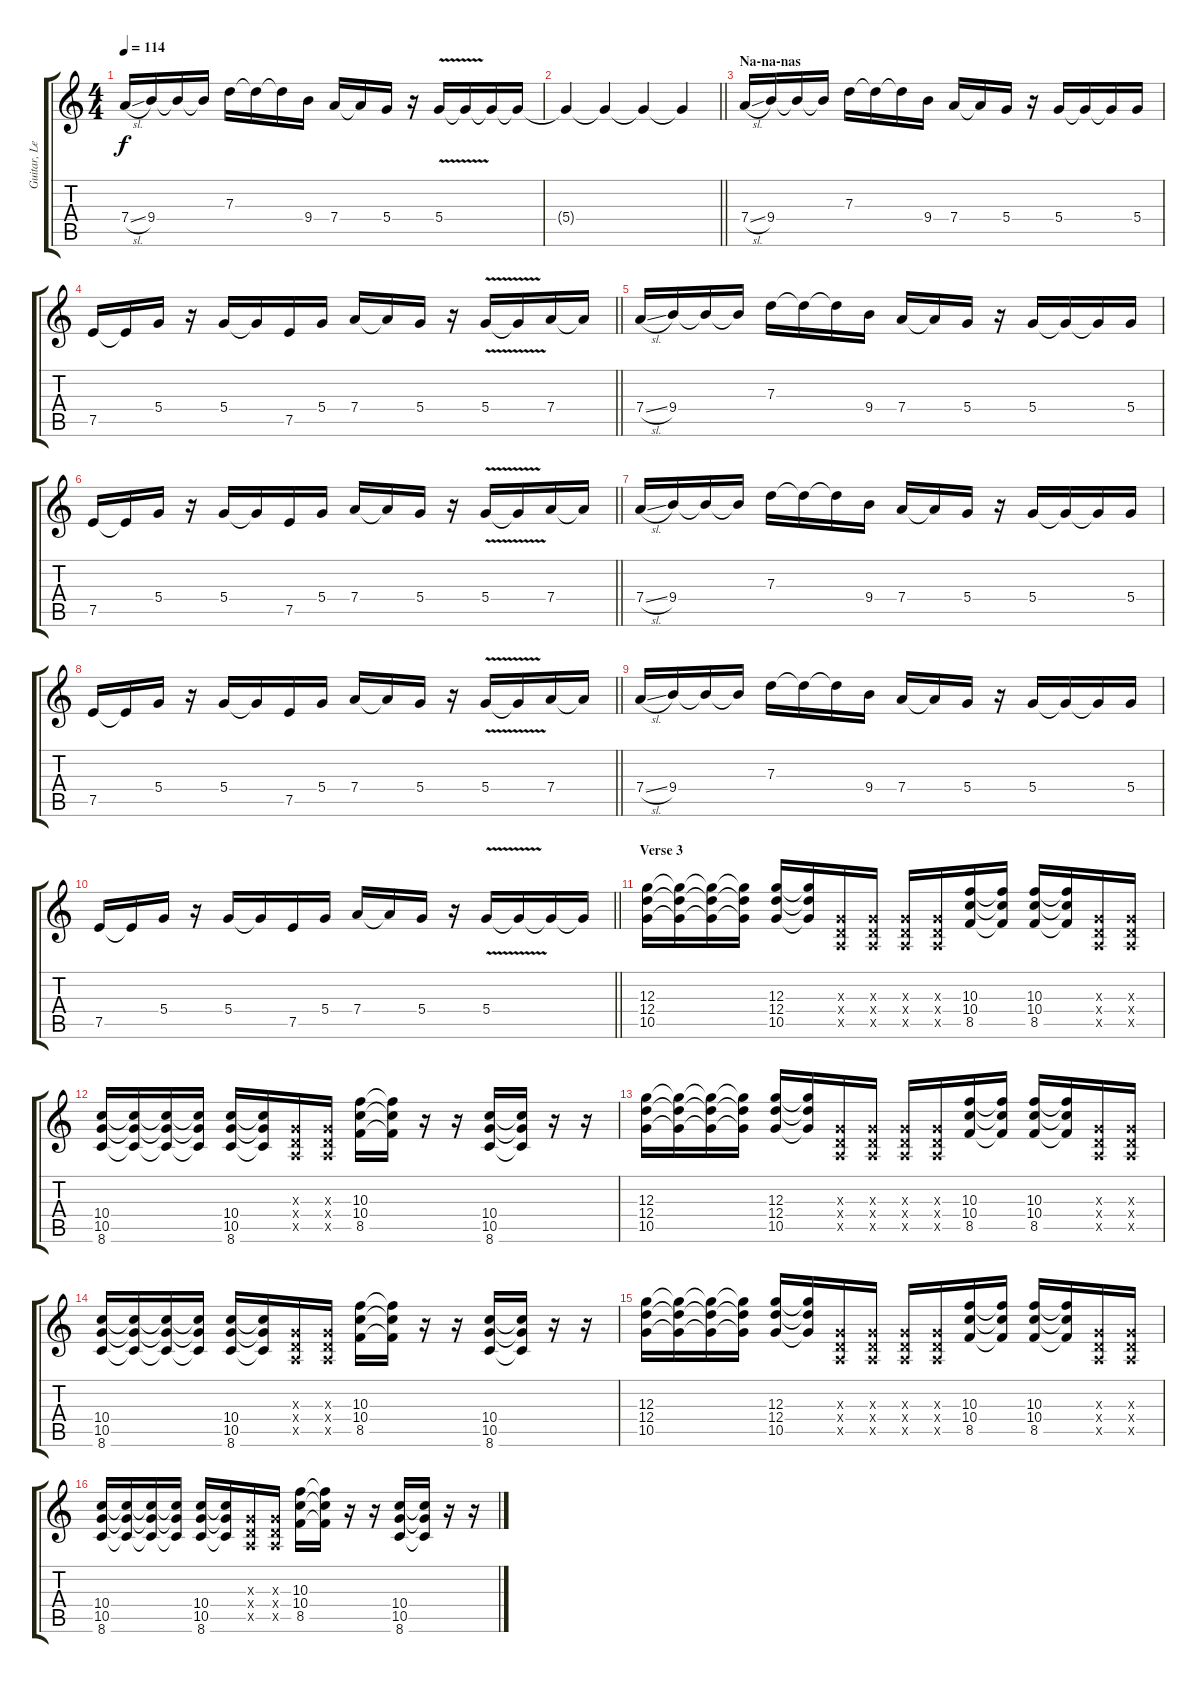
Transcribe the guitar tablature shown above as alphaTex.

\track ("Guitar, Lead" "Guitar, Le") {instrument distortionguitar}
\staff {score tabs}
\tuning (E4 B3 G3 D3 A2 E2) {hide}
\ts (4 4)
\tempo 114
\clef g2
\ks c
7.4{sl}.16{dy f} 9.4.16 9.4{t}.16 9.4{t}.16 7.3.16 7.3{t}.16 7.3{t}.16 9.4.16 7.4.16 7.4{t}.16 5.4.16 r.16 5.4{v}.16 5.4{t}.16 5.4{t}.16 5.4{t}.16 |
\barLineRight lightlight
5.4{t}.4 5.4{t}.4 5.4{t}.4 5.4{t}.4 |
\section ("" "Na-na-nas")
7.4{sl}.16 9.4.16 9.4{t}.16 9.4{t}.16 7.3.16 7.3{t}.16 7.3{t}.16 9.4.16 7.4.16 7.4{t}.16 5.4.16 r.16 5.4.16 5.4{t}.16 5.4{t}.16 5.4.16 |
\barLineRight lightlight
7.5.16 7.5{t}.16 5.4.16 r.16 5.4.16 5.4{t}.16 7.5.16 5.4.16 7.4.16 7.4{t}.16 5.4.16 r.16 5.4{v}.16 5.4{t}.16 7.4.16 7.4{t}.16 |
7.4{sl}.16 9.4.16 9.4{t}.16 9.4{t}.16 7.3.16 7.3{t}.16 7.3{t}.16 9.4.16 7.4.16 7.4{t}.16 5.4.16 r.16 5.4.16 5.4{t}.16 5.4{t}.16 5.4.16 |
\barLineRight lightlight
7.5.16 7.5{t}.16 5.4.16 r.16 5.4.16 5.4{t}.16 7.5.16 5.4.16 7.4.16 7.4{t}.16 5.4.16 r.16 5.4{v}.16 5.4{t}.16 7.4.16 7.4{t}.16 |
7.4{sl}.16 9.4.16 9.4{t}.16 9.4{t}.16 7.3.16 7.3{t}.16 7.3{t}.16 9.4.16 7.4.16 7.4{t}.16 5.4.16 r.16 5.4.16 5.4{t}.16 5.4{t}.16 5.4.16 |
\barLineRight lightlight
7.5.16 7.5{t}.16 5.4.16 r.16 5.4.16 5.4{t}.16 7.5.16 5.4.16 7.4.16 7.4{t}.16 5.4.16 r.16 5.4{v}.16 5.4{t}.16 7.4.16 7.4{t}.16 |
7.4{sl}.16 9.4.16 9.4{t}.16 9.4{t}.16 7.3.16 7.3{t}.16 7.3{t}.16 9.4.16 7.4.16 7.4{t}.16 5.4.16 r.16 5.4.16 5.4{t}.16 5.4{t}.16 5.4.16 |
\barLineRight lightlight
7.5.16 7.5{t}.16 5.4.16 r.16 5.4.16 5.4{t}.16 7.5.16 5.4.16 7.4.16 7.4{t}.16 5.4.16 r.16 5.4{v}.16 5.4{t}.16 5.4{t}.16 5.4{t}.16 |
\section ("" "Verse 3")
(12.3 12.4 10.5).16 (12.3{t} 12.4{t} 10.5{t}).16 (12.3{t} 12.4{t} 10.5{t}).16 (12.3{t} 12.4{t} 10.5{t}).16 (12.3 12.4 10.5).16 (12.3{t} 12.4{t} 10.5{t}).16 (0.3{x} 0.4{x} 0.5{x}).16 (0.3{x} 0.4{x} 0.5{x}).16 (0.3{x} 0.4{x} 0.5{x}).16 (0.3{x} 0.4{x} 0.5{x}).16 (10.3 10.4 8.5).16 (10.3{t} 10.4{t} 8.5{t}).16 (10.3 10.4 8.5).16 (10.3{t} 10.4{t} 8.5{t}).16 (0.3{x} 0.4{x} 0.5{x}).16 (0.3{x} 0.4{x} 0.5{x}).16 |
(10.4 10.5 8.6).16 (10.4{t} 10.5{t} 8.6{t}).16 (10.4{t} 10.5{t} 8.6{t}).16 (10.4{t} 10.5{t} 8.6{t}).16 (10.4 10.5 8.6).16 (10.4{t} 10.5{t} 8.6{t}).16 (0.3{x} 0.4{x} 0.5{x}).16 (0.3{x} 0.4{x} 0.5{x}).16 (10.3 10.4 8.5).16 (10.3{t} 10.4{t} 8.5{t}).16 r.16 r.16 (10.4 10.5 8.6).16 (10.4{t} 10.5{t} 8.6{t}).16 r.16 r.16 |
(12.3 12.4 10.5).16 (12.3{t} 12.4{t} 10.5{t}).16 (12.3{t} 12.4{t} 10.5{t}).16 (12.3{t} 12.4{t} 10.5{t}).16 (12.3 12.4 10.5).16 (12.3{t} 12.4{t} 10.5{t}).16 (0.3{x} 0.4{x} 0.5{x}).16 (0.3{x} 0.4{x} 0.5{x}).16 (0.3{x} 0.4{x} 0.5{x}).16 (0.3{x} 0.4{x} 0.5{x}).16 (10.3 10.4 8.5).16 (10.3{t} 10.4{t} 8.5{t}).16 (10.3 10.4 8.5).16 (10.3{t} 10.4{t} 8.5{t}).16 (0.3{x} 0.4{x} 0.5{x}).16 (0.3{x} 0.4{x} 0.5{x}).16 |
(10.4 10.5 8.6).16 (10.4{t} 10.5{t} 8.6{t}).16 (10.4{t} 10.5{t} 8.6{t}).16 (10.4{t} 10.5{t} 8.6{t}).16 (10.4 10.5 8.6).16 (10.4{t} 10.5{t} 8.6{t}).16 (0.3{x} 0.4{x} 0.5{x}).16 (0.3{x} 0.4{x} 0.5{x}).16 (10.3 10.4 8.5).16 (10.3{t} 10.4{t} 8.5{t}).16 r.16 r.16 (10.4 10.5 8.6).16 (10.4{t} 10.5{t} 8.6{t}).16 r.16 r.16 |
(12.3 12.4 10.5).16 (12.3{t} 12.4{t} 10.5{t}).16 (12.3{t} 12.4{t} 10.5{t}).16 (12.3{t} 12.4{t} 10.5{t}).16 (12.3 12.4 10.5).16 (12.3{t} 12.4{t} 10.5{t}).16 (0.3{x} 0.4{x} 0.5{x}).16 (0.3{x} 0.4{x} 0.5{x}).16 (0.3{x} 0.4{x} 0.5{x}).16 (0.3{x} 0.4{x} 0.5{x}).16 (10.3 10.4 8.5).16 (10.3{t} 10.4{t} 8.5{t}).16 (10.3 10.4 8.5).16 (10.3{t} 10.4{t} 8.5{t}).16 (0.3{x} 0.4{x} 0.5{x}).16 (0.3{x} 0.4{x} 0.5{x}).16 |
(10.4 10.5 8.6).16 (10.4{t} 10.5{t} 8.6{t}).16 (10.4{t} 10.5{t} 8.6{t}).16 (10.4{t} 10.5{t} 8.6{t}).16 (10.4 10.5 8.6).16 (10.4{t} 10.5{t} 8.6{t}).16 (0.3{x} 0.4{x} 0.5{x}).16 (0.3{x} 0.4{x} 0.5{x}).16 (10.3 10.4 8.5).16 (10.3{t} 10.4{t} 8.5{t}).16 r.16 r.16 (10.4 10.5 8.6).16 (10.4{t} 10.5{t} 8.6{t}).16 r.16 r.16
